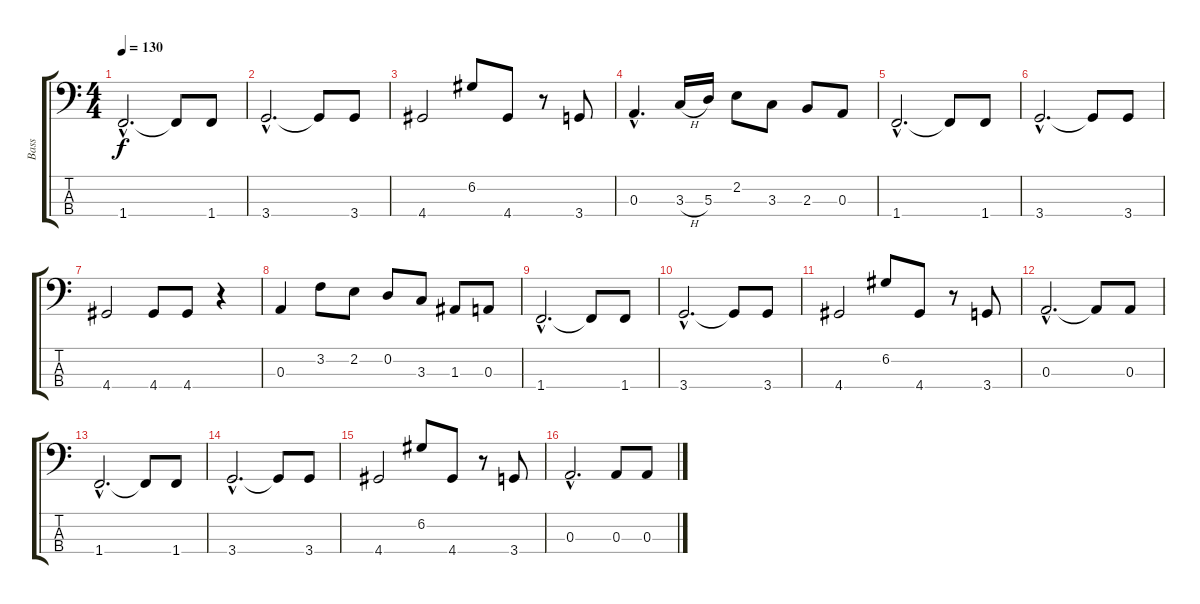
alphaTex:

\track ("Bass" "Bass") {instrument electricbasspick}
\staff {score tabs}
\tuning (G2 D2 A1 E1) {hide}
\ts (4 4)
\tempo 130
\clef f4
\ks c
1.4{hac}.2{d dy f} 1.4{t}.8 1.4.8 |
3.4{hac}.2{d} 3.4{t}.8 3.4.8 |
4.4.2 6.2.8 4.4.8 r.8 3.4.8 |
0.3{hac}.4{d} 3.3{h}.16 5.3.16 2.2.8 3.3.8 2.3.8 0.3.8 |
1.4{hac}.2{d} 1.4{t}.8 1.4.8 |
3.4{hac}.2{d} 3.4{t}.8 3.4.8 |
4.4.2 4.4.8 4.4.8 r.4 |
\section ("" "")
0.3.4 3.2.8 2.2.8 0.2.8 3.3.8 1.3.8 0.3.8 |
1.4{hac}.2{d} 1.4{t}.8 1.4.8 |
3.4{hac}.2{d} 3.4{t}.8 3.4.8 |
4.4.2 6.2.8 4.4.8 r.8 3.4.8 |
0.3{hac}.2{d} 0.3{t}.8 0.3.8 |
1.4{hac}.2{d} 1.4{t}.8 1.4.8 |
3.4{hac}.2{d} 3.4{t}.8 3.4.8 |
4.4.2 6.2.8 4.4.8 r.8 3.4.8 |
0.3{hac}.2{d} 0.3.8 0.3.8
